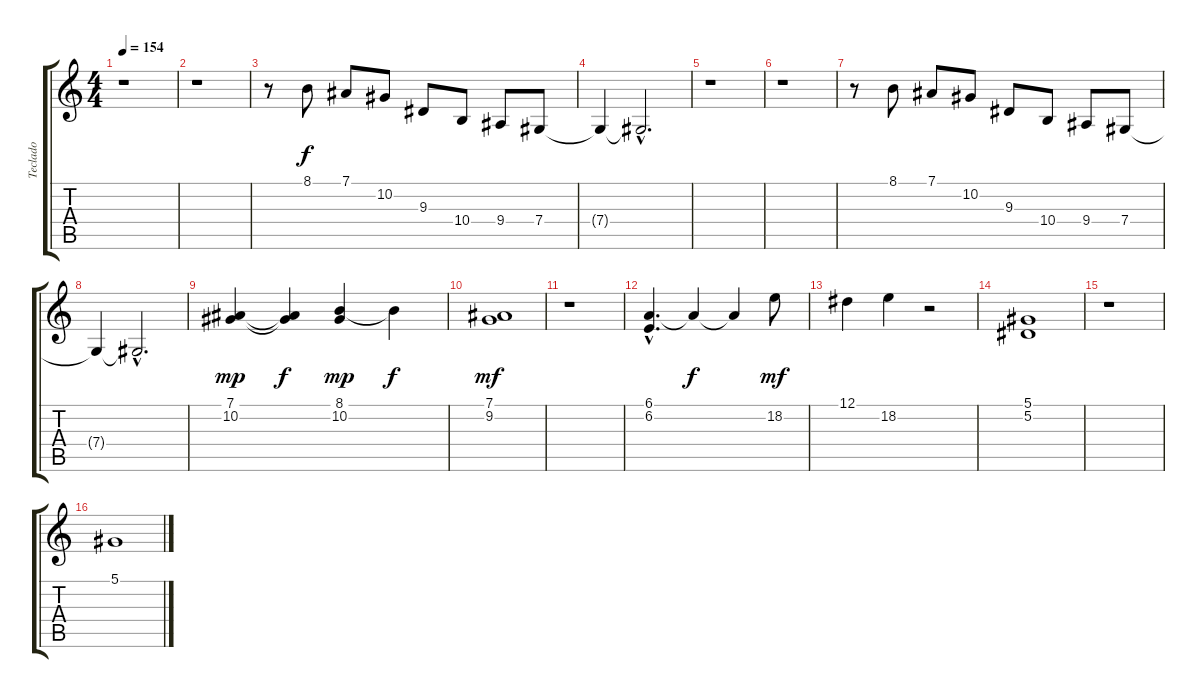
\track ("Teclado" "Teclado") {instrument harpsichord}
\staff {score tabs}
\tuning (Eb4 Bb3 Gb3 Db3 Ab2 Eb2) {hide}
\ts (4 4)
\tempo 154
\clef g2
\ks c
r.1{dy f} |
r.1 |
r.8 8.1.8{volume 14} 7.1.8 10.2.8 9.3.8 10.4.8 9.4.8 7.4.8 |
7.4{t}.4 7.4{hac t}.2{d} |
r.1 |
r.1 |
r.8 8.1.8{volume 14} 7.1.8 10.2.8 9.3.8 10.4.8 9.4.8 7.4.8 |
7.4{t}.4 7.4{hac t}.2{d} |
(7.1 10.2).4{dy mp volume 12} (7.1{t} 10.2{t}).4{dy f} (8.1 10.2).4{dy mp} 8.1{t}.4{dy f} |
(7.1 9.2).1{dy mf} |
r.1 |
(6.1{hac} 6.2{hac}).4{d} 6.1{t}.4{dy f} 6.1{t}.4 18.2.8{dy mf} |
12.1.4 18.2.4 r.2 |
(5.1 5.2).1 |
r.1 |
5.1.1
